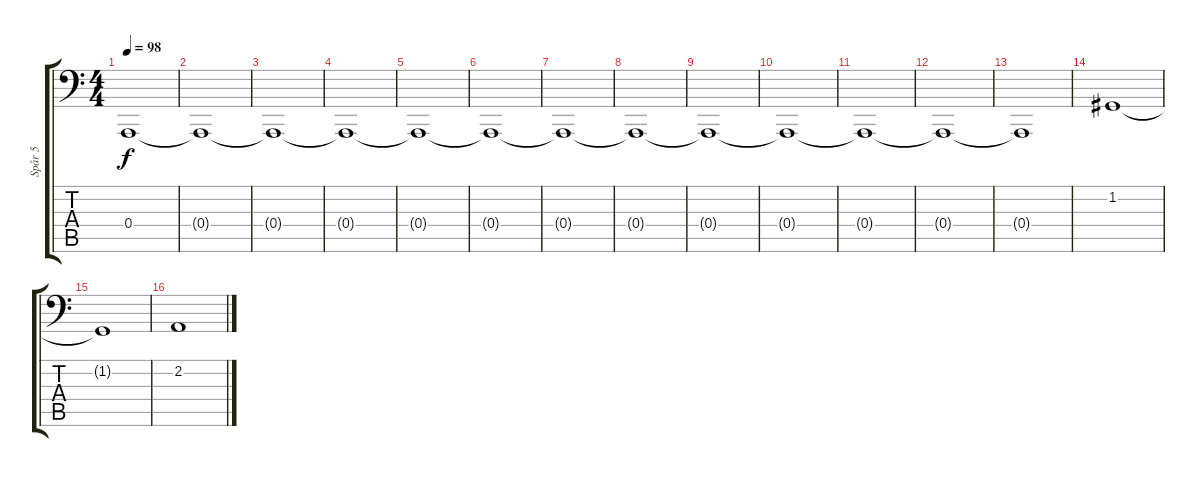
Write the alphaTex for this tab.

\track ("Spår 5" "Spår 5") {instrument stringensemble1}
\staff {score tabs}
\tuning (C3 G2 D2 A1 E1 B0) {hide}
\ts (4 4)
\tempo 98
\clef f4
\ks c
0.4{t}.1{dy f} |
0.4{t}.1 |
0.4{t}.1 |
0.4{t}.1 |
0.4{t}.1 |
0.4{t}.1 |
0.4{t}.1 |
0.4{t}.1 |
0.4{t}.1 |
0.4{t}.1 |
0.4{t}.1 |
0.4{t}.1 |
0.4{t}.1 |
1.2.1 |
1.2{t}.1 |
2.2.1
